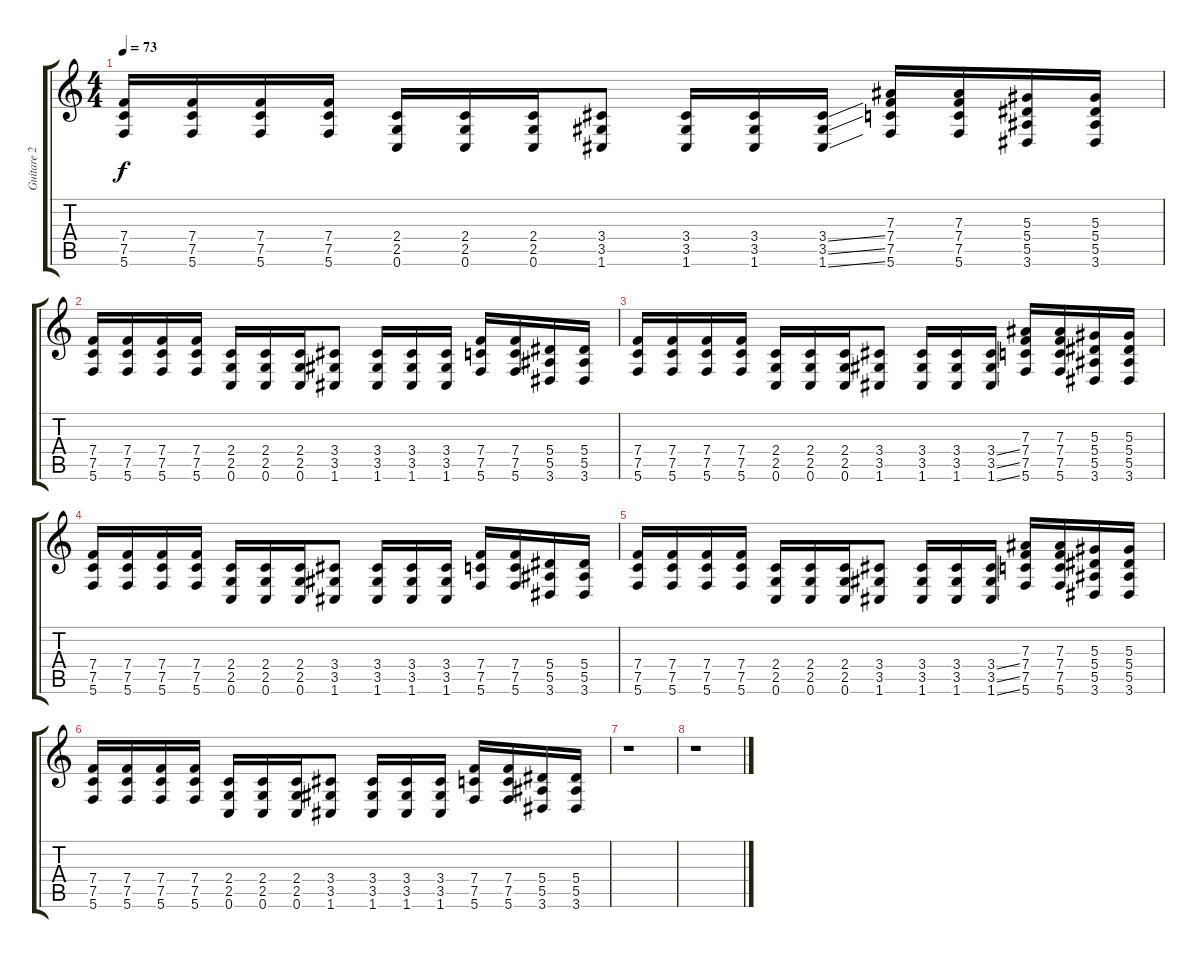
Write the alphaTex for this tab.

\track ("Guitare 2" "Guitare 2") {instrument distortionguitar}
\staff {score tabs}
\tuning (C4 G3 Eb3 Bb2 F2 C2) {hide}
\ts (4 4)
\tempo 73
\clef g2
\ks c
(7.4 7.5 5.6).16{dy f} (7.4 7.5 5.6).16 (7.4 7.5 5.6).16 (7.4 7.5 5.6).16 (2.4 2.5 0.6).16 (2.4 2.5 0.6).16 (2.4 2.5 0.6).16 (3.4 3.5 1.6).8 (3.4 3.5 1.6).16 (3.4 3.5 1.6).16 (3.4{ss} 3.5{ss} 1.6{ss}).16 (7.3 7.4 7.5 5.6).16 (7.3 7.4 7.5 5.6).16 (5.3 5.4 5.5 3.6).16 (5.3 5.4 5.5 3.6).16 |
(7.4 7.5 5.6).16 (7.4 7.5 5.6).16 (7.4 7.5 5.6).16 (7.4 7.5 5.6).16 (2.4 2.5 0.6).16 (2.4 2.5 0.6).16 (2.4 2.5 0.6).16 (3.4 3.5 1.6).8 (3.4 3.5 1.6).16 (3.4 3.5 1.6).16 (3.4 3.5 1.6).16 (7.4 7.5 5.6).16 (7.4 7.5 5.6).16 (5.4 5.5 3.6).16 (5.4 5.5 3.6).16 |
(7.4 7.5 5.6).16 (7.4 7.5 5.6).16 (7.4 7.5 5.6).16 (7.4 7.5 5.6).16 (2.4 2.5 0.6).16 (2.4 2.5 0.6).16 (2.4 2.5 0.6).16 (3.4 3.5 1.6).8 (3.4 3.5 1.6).16 (3.4 3.5 1.6).16 (3.4{ss} 3.5{ss} 1.6{ss}).16 (7.3 7.4 7.5 5.6).16 (7.3 7.4 7.5 5.6).16 (5.3 5.4 5.5 3.6).16 (5.3 5.4 5.5 3.6).16 |
(7.4 7.5 5.6).16 (7.4 7.5 5.6).16 (7.4 7.5 5.6).16 (7.4 7.5 5.6).16 (2.4 2.5 0.6).16 (2.4 2.5 0.6).16 (2.4 2.5 0.6).16 (3.4 3.5 1.6).8 (3.4 3.5 1.6).16 (3.4 3.5 1.6).16 (3.4 3.5 1.6).16 (7.4 7.5 5.6).16 (7.4 7.5 5.6).16 (5.4 5.5 3.6).16 (5.4 5.5 3.6).16 |
(7.4 7.5 5.6).16 (7.4 7.5 5.6).16 (7.4 7.5 5.6).16 (7.4 7.5 5.6).16 (2.4 2.5 0.6).16 (2.4 2.5 0.6).16 (2.4 2.5 0.6).16 (3.4 3.5 1.6).8 (3.4 3.5 1.6).16 (3.4 3.5 1.6).16 (3.4{ss} 3.5{ss} 1.6{ss}).16 (7.3 7.4 7.5 5.6).16 (7.3 7.4 7.5 5.6).16 (5.3 5.4 5.5 3.6).16 (5.3 5.4 5.5 3.6).16 |
(7.4 7.5 5.6).16 (7.4 7.5 5.6).16 (7.4 7.5 5.6).16 (7.4 7.5 5.6).16 (2.4 2.5 0.6).16 (2.4 2.5 0.6).16 (2.4 2.5 0.6).16 (3.4 3.5 1.6).8 (3.4 3.5 1.6).16 (3.4 3.5 1.6).16 (3.4 3.5 1.6).16 (7.4 7.5 5.6).16 (7.4 7.5 5.6).16 (5.4 5.5 3.6).16 (5.4 5.5 3.6).16 |
r.1 |
r.1
